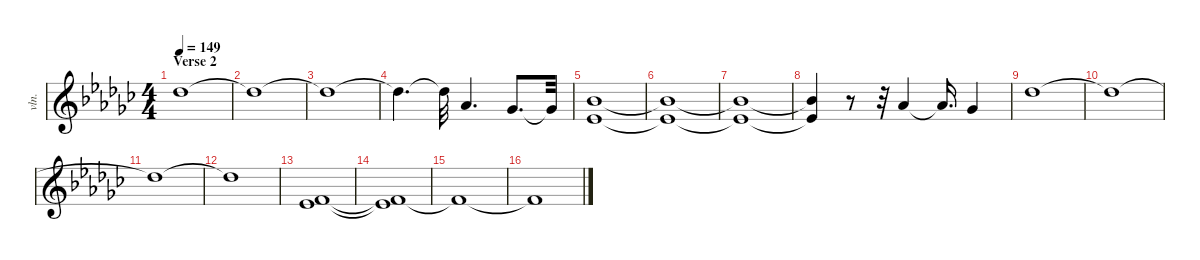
\defaultSystemsLayout 4
\hideDynamics
\bracketExtendMode nobrackets
\otherSystemsTrackNameOrientation horizontal
\track ("Keyboards 1-hid" "vln.") {defaultSystemsLayout 4 instrument stringensemble1}
\staff {score}
\tuning (Eb4 Bb3 Gb3 Db3 Ab2 Eb2)
\ts (4 4)
\section ("" "Verse 2")
\tempo 149
\clef g2
\ks gb
10.1{acc b}.1{dy mf beam Down} |
10.1{t acc b}.1{beam Down} |
10.1{t acc b}.1{beam Down} |
10.1{t acc b}.4{d beam Down} 10.1{t acc b}.32{beam Down} 5.1{acc b}.4{d beam Up} 3.1{acc b}.8{d beam Up} 3.1{t acc b}.32{beam Up} |
(7.1{acc b} 5.2{acc b}).1{beam Up} |
(7.1{t acc b} 5.2{t acc b}).1{beam Up} |
(7.1{t acc b} 5.2{t acc b}).1{beam Up} |
(7.1{t acc b} 5.2{t acc b}).4{beam Up} r.8{beam Up} r.32{beam Up} 5.1{acc b}.4{beam Up} 5.1{t acc b}.16{d beam Up} 3.1{acc b}.4{beam Up} |
10.1{acc b}.1{beam Down} |
10.1{t acc b}.1{beam Down} |
10.1{t acc b}.1{beam Down} |
10.1{t acc b}.1{beam Down} |
(0.1{acc b} 7.2{acc forcenatural}).1{beam Up} |
(0.1{t acc b} 7.2{t acc forcenatural}).1{beam Up} |
7.2{t acc forcenatural}.1{beam Up} |
7.2{t acc forcenatural}.1{beam Up}
